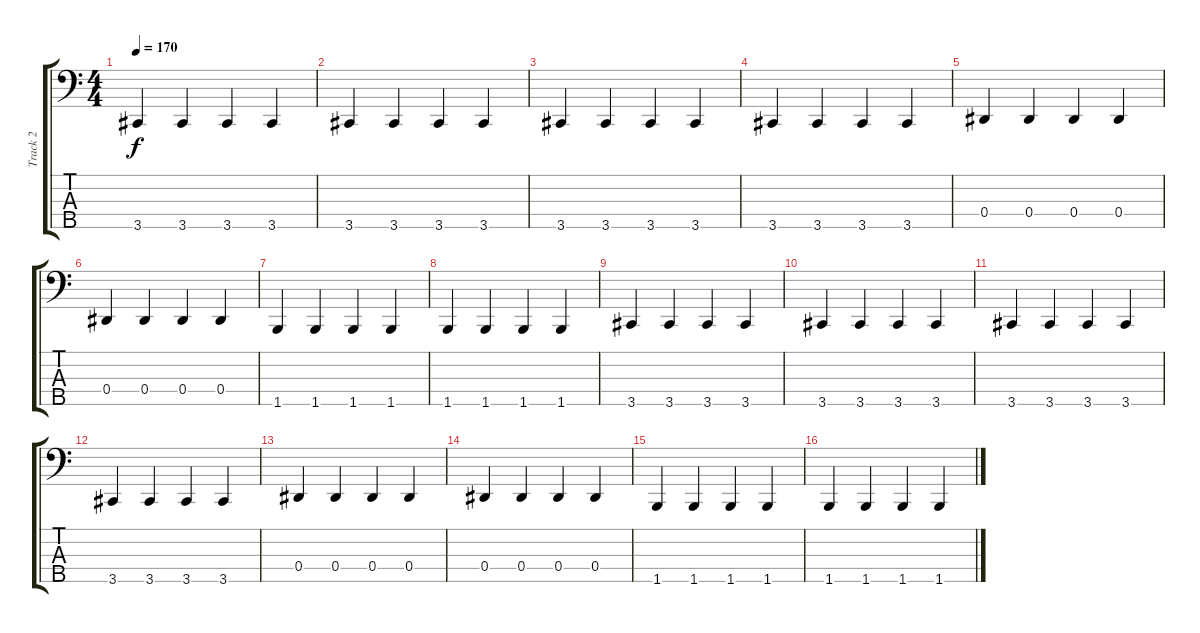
\track ("Track 2" "Track 2") {instrument electricbassfinger}
\staff {score tabs}
\tuning (Gb2 Db2 Ab1 Eb1 Bb0) {hide}
\ts (4 4)
\tempo 170
\clef f4
\ks c
3.5.4{dy f} 3.5.4 3.5.4 3.5.4 |
3.5.4 3.5.4 3.5.4 3.5.4 |
3.5.4 3.5.4 3.5.4 3.5.4 |
3.5.4 3.5.4 3.5.4 3.5.4 |
0.4.4 0.4.4 0.4.4 0.4.4 |
0.4.4 0.4.4 0.4.4 0.4.4 |
1.5.4 1.5.4 1.5.4 1.5.4 |
1.5.4 1.5.4 1.5.4 1.5.4 |
3.5.4 3.5.4 3.5.4 3.5.4 |
3.5.4 3.5.4 3.5.4 3.5.4 |
3.5.4 3.5.4 3.5.4 3.5.4 |
3.5.4 3.5.4 3.5.4 3.5.4 |
0.4.4 0.4.4 0.4.4 0.4.4 |
0.4.4 0.4.4 0.4.4 0.4.4 |
1.5.4 1.5.4 1.5.4 1.5.4 |
1.5.4 1.5.4 1.5.4 1.5.4
